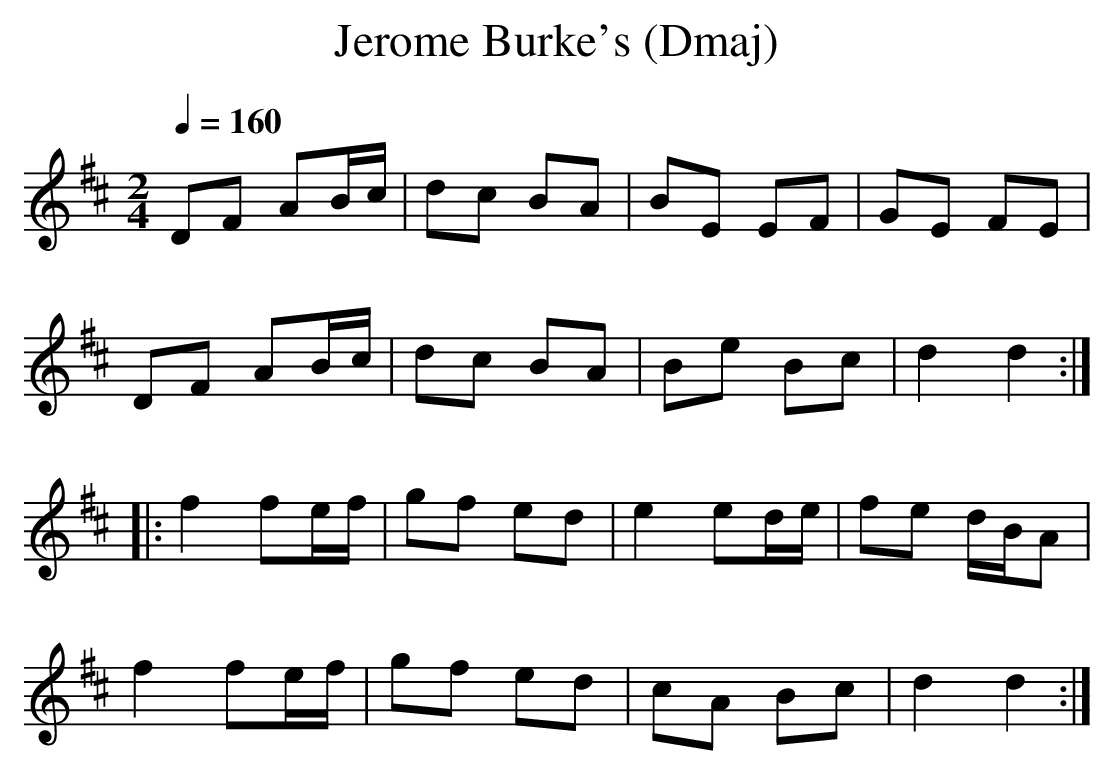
X:1
T:Jerome Burke's (Dmaj)
Q:1/4=160
M:2/4
L:1/8
K:Dmaj
DF AB/c/|dc BA|BE EF|GE FE|
DF AB/c/|dc BA|Be Bc|d2 d2:|
|:f2 fe/f/|gf ed|e2 ed/e/|fe d/B/A|
f2 fe/f/|gf ed|cA Bc|d2 d2:|
